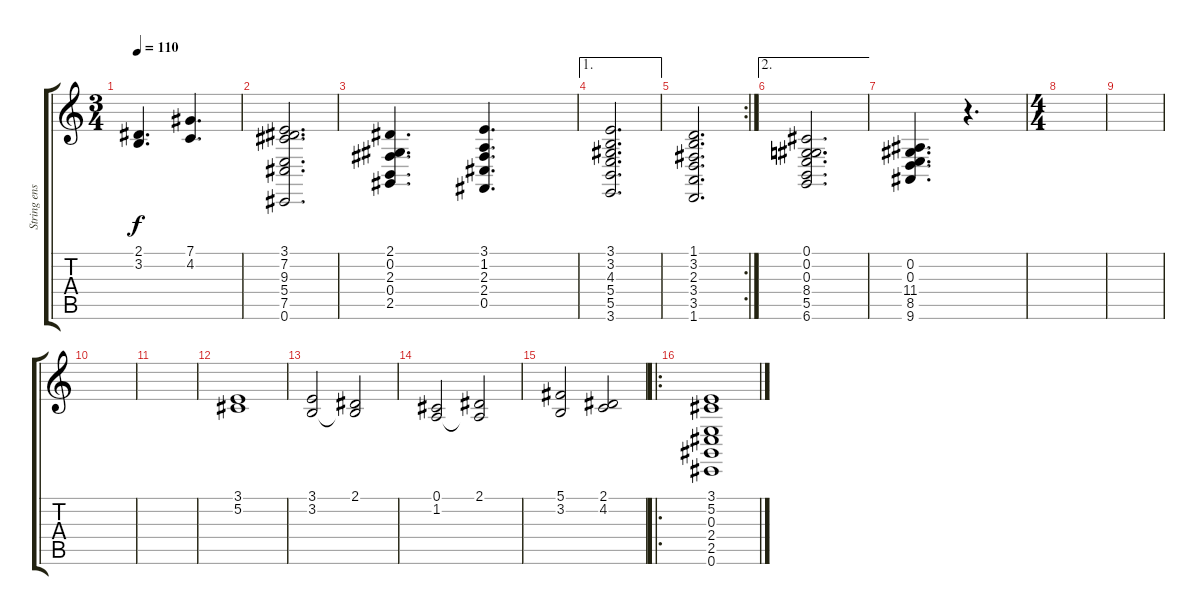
\track ("String ensamble" "String ens") {instrument stringensemble2}
\staff {score tabs}
\tuning (Db4 Ab3 E3 B2 Gb2 Db2) {hide}
\ts (3 4)
\tempo 110
\clef g2
\ks c
(2.1 3.2).4{d dy f} (7.1 4.2).4{d} |
(3.1 7.2 9.3 5.4 7.5 0.6).2{d} |
(2.1 0.2 2.3 0.4 2.5).4{d} (3.1 1.2 2.3 2.4 0.5).4{d} |
\ae 1
(3.1 3.2 4.3 5.4 5.5 3.6).2{d} |
\rc 2
(1.1 3.2 2.3 3.4 3.5 1.6).2{d} |
\ae 2
(0.1 0.2 0.3 8.4 5.5 6.6).2{d} |
(0.2 0.3 11.4 8.5 9.6).4{d} r.4{d} |
\ts (4 4)
|
|
|
|
(3.1 5.2).1 |
(3.1 3.2).2 (2.1 3.2{t}).2 |
(0.1 1.2).2 (2.1 1.2{t}).2 |
(5.1 3.2).2 (2.1 4.2).2 |
\ro
(3.1 5.2 0.3 2.4 2.5 0.6).1
